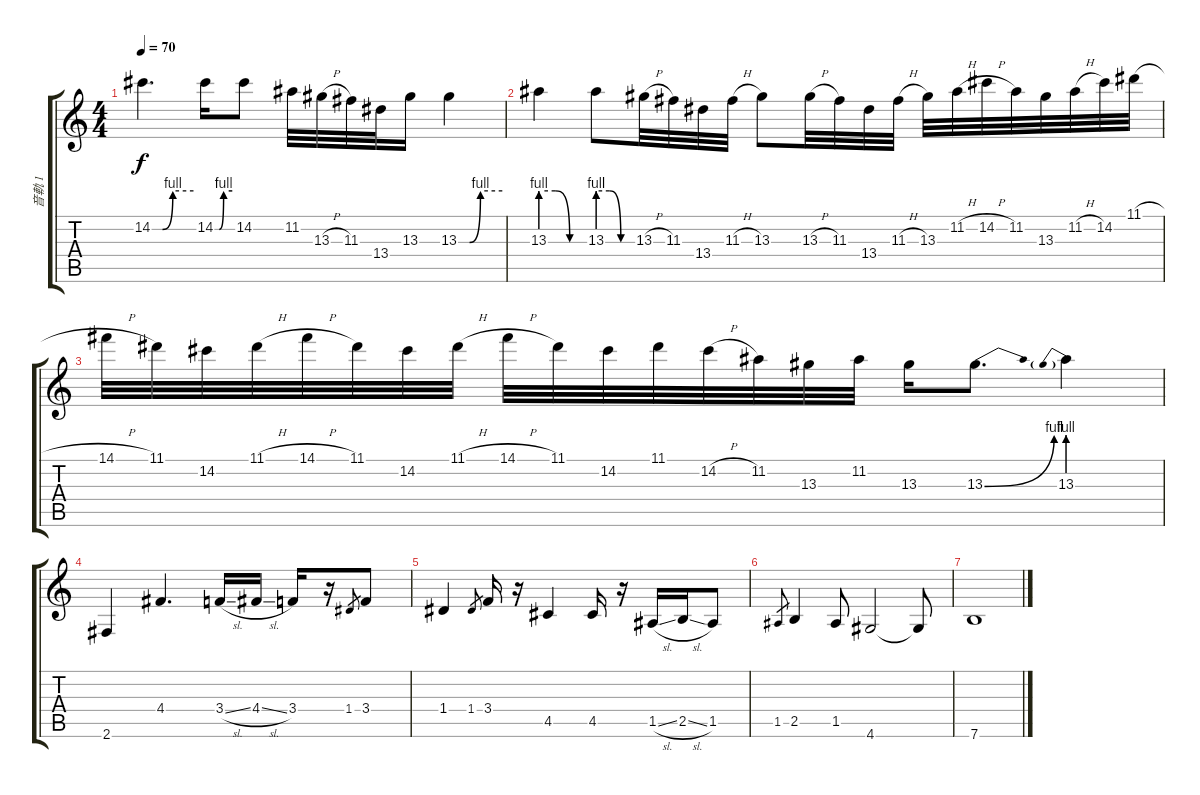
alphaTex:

\track ("音軌 1" "音軌 1") {instrument electricguitarjazz}
\staff {score tabs}
\tuning (E4 B3 G3 D3 A2 E2) {hide}
\ts (4 4)
\tempo 70
\clef g2
\ks c
14.2{be (custom 0 0 15 0 30 4 60 4)}.4{d dy f} 14.2{be (custom 0 0 15 0 30 4 60 4)}.16 14.2.8 11.2.32 13.3{h}.32 11.3.32 13.4.32 13.3.16 13.3{be (custom 0 0 15 0 30 4 60 4)}.4 |
13.3{be (custom 0 4 20 4 40 0 60 0)}.4 13.3{be (custom 0 4 20 4 40 0 60 0)}.8 13.3{h}.32 11.3.32 13.4.32 11.3{h}.32 13.3.8 13.3{h}.32 11.3.32 13.4.32 11.3{h}.32 13.3.32 11.2{h}.32 14.2{h}.32 11.2.32 13.3.32 11.2{h}.32 14.2.32 11.1{h}.32 |
14.1{h}.32 11.1.32 14.2.32 11.1{h}.32 14.1{h}.32 11.1.32 14.2.32 11.1{h}.32 14.1{h}.32 11.1.32 14.2.32 11.1.32 14.2{h}.32 11.2.32 13.3.32 11.2.32 13.3.16 13.3{be (bend 0 0 60 4)}.8{d} 13.3{be (prebend 0 4 60 4)}.4 |
2.6.4 4.4.4{d} 3.4{sl}.16 4.4{sl}.16 3.4.16 r.16 1.4.8{gr} 3.4.8 |
1.4.4 1.4.8{gr} 3.4.16 r.16 4.5.4 4.5.16 r.16 1.5{sl}.16 2.5{sl}.16 1.5.8 |
1.5.8{gr} 2.5.4 1.5.8 4.6.2 4.6{t}.8 |
7.6.1
